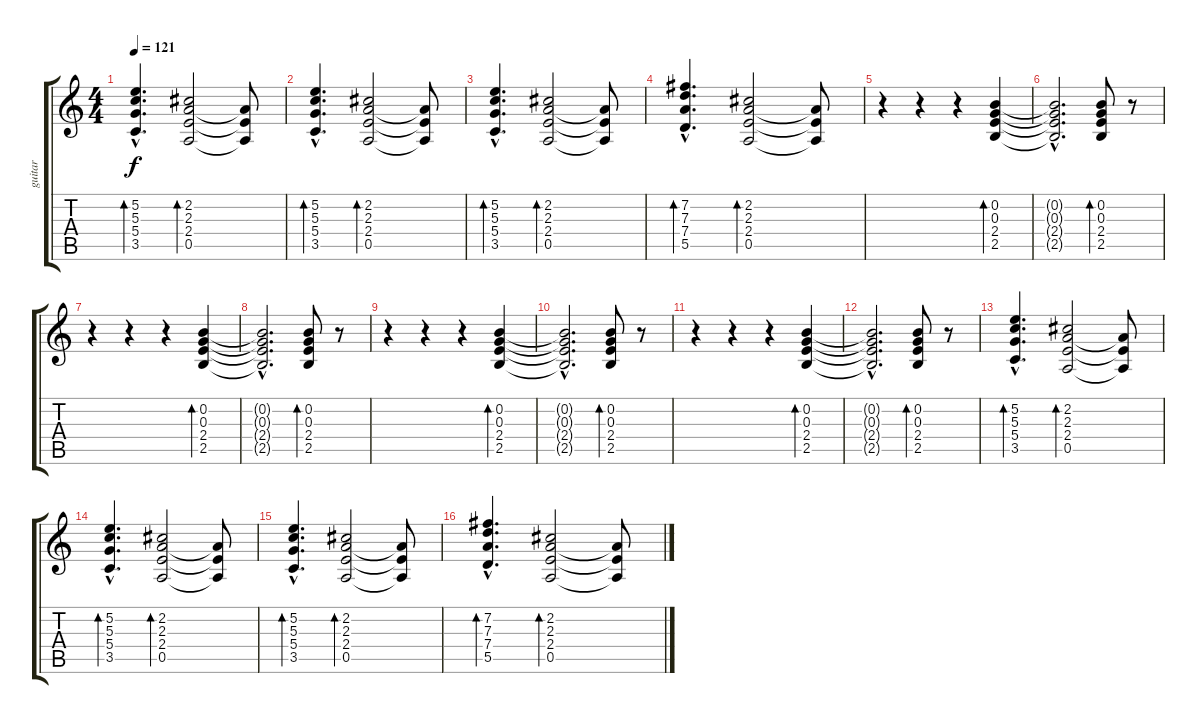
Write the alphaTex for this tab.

\track ("guitar" "guitar") {instrument electricguitarclean}
\staff {score tabs}
\tuning (E4 B3 G3 D3 A2 E2) {hide}
\ts (4 4)
\tempo 121
\clef g2
\ks c
(5.2{hac} 5.3{hac} 5.4{hac} 3.5{hac}).4{d bd 120 dy f} (2.2 2.3 2.4 0.5).2{bd 120} (2.3{t} 2.4{t} 0.5{t}).8 |
(5.2{hac} 5.3{hac} 5.4{hac} 3.5{hac}).4{d bd 120} (2.2 2.3 2.4 0.5).2{bd 120} (2.3{t} 2.4{t} 0.5{t}).8 |
(5.2{hac} 5.3{hac} 5.4{hac} 3.5{hac}).4{d bd 120} (2.2 2.3 2.4 0.5).2{bd 120} (2.3{t} 2.4{t} 0.5{t}).8 |
(7.2{hac} 7.3{hac} 7.4{hac} 5.5{hac}).4{d bd 120} (2.2 2.3 2.4 0.5).2{bd 120} (2.3{t} 2.4{t} 0.5{t}).8 |
r.4 r.4 r.4 (0.2 0.3 2.4 2.5).4{bd 240} |
(0.2{hac t} 0.3{hac t} 2.4{hac t} 2.5{hac t}).2{d} (0.2 0.3 2.4 2.5).8{bd 120} r.8 |
r.4 r.4 r.4 (0.2 0.3 2.4 2.5).4{bd 240} |
(0.2{hac t} 0.3{hac t} 2.4{hac t} 2.5{hac t}).2{d} (0.2 0.3 2.4 2.5).8{bd 120} r.8 |
r.4 r.4 r.4 (0.2 0.3 2.4 2.5).4{bd 240} |
(0.2{hac t} 0.3{hac t} 2.4{hac t} 2.5{hac t}).2{d} (0.2 0.3 2.4 2.5).8{bd 120} r.8 |
r.4 r.4 r.4 (0.2 0.3 2.4 2.5).4{bd 240} |
(0.2{hac t} 0.3{hac t} 2.4{hac t} 2.5{hac t}).2{d} (0.2 0.3 2.4 2.5).8{bd 120} r.8 |
(5.2{hac} 5.3{hac} 5.4{hac} 3.5{hac}).4{d bd 120} (2.2 2.3 2.4 0.5).2{bd 120} (2.3{t} 2.4{t} 0.5{t}).8 |
(5.2{hac} 5.3{hac} 5.4{hac} 3.5{hac}).4{d bd 120} (2.2 2.3 2.4 0.5).2{bd 120} (2.3{t} 2.4{t} 0.5{t}).8 |
(5.2{hac} 5.3{hac} 5.4{hac} 3.5{hac}).4{d bd 120} (2.2 2.3 2.4 0.5).2{bd 120} (2.3{t} 2.4{t} 0.5{t}).8 |
(7.2{hac} 7.3{hac} 7.4{hac} 5.5{hac}).4{d bd 120} (2.2 2.3 2.4 0.5).2{bd 120} (2.3{t} 2.4{t} 0.5{t}).8
